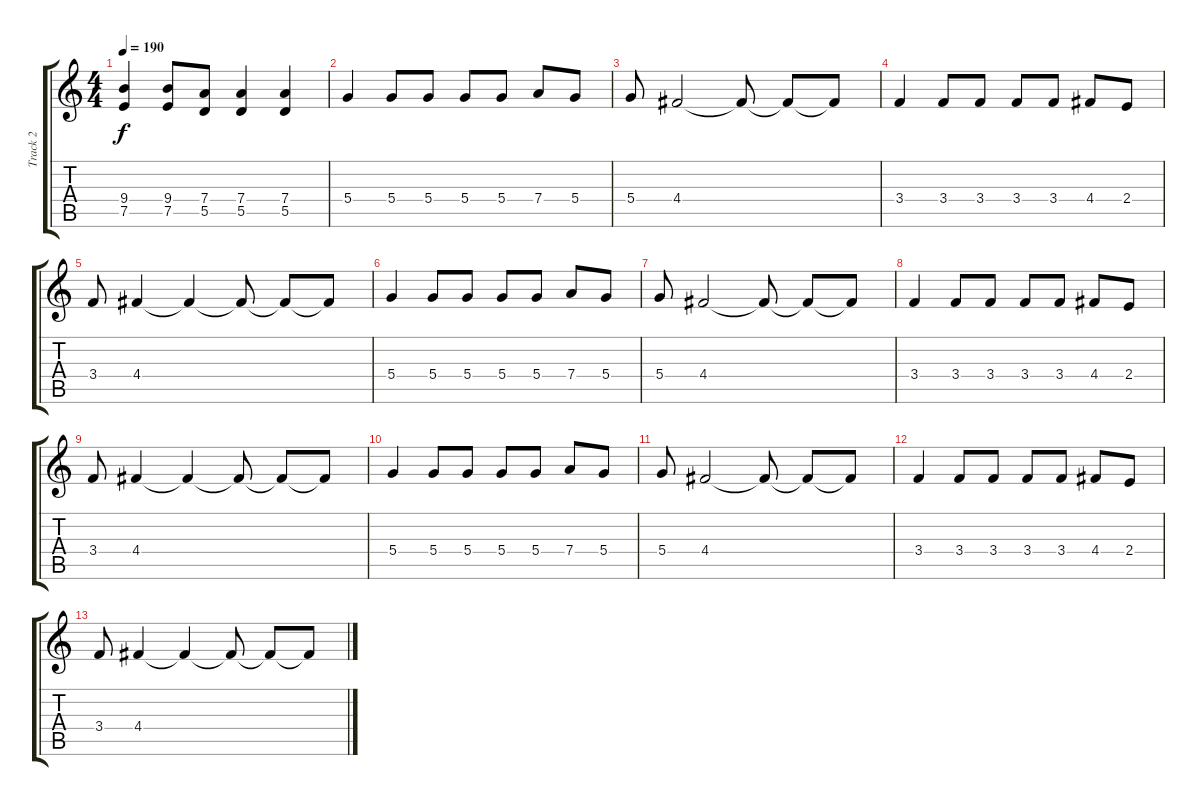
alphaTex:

\track ("Track 2" "Track 2") {instrument distortionguitar}
\staff {score tabs}
\tuning (E4 B3 G3 D3 A2 E2) {hide}
\ts (4 4)
\tempo 190
\clef g2
\ks c
(9.4 7.5).4{dy f} (9.4 7.5).8 (7.4 5.5).8 (7.4 5.5).4 (7.4 5.5).4 |
5.4.4 5.4.8 5.4.8 5.4.8 5.4.8 7.4.8 5.4.8 |
5.4.8 4.4.2 4.4{t}.8 4.4{t}.8 4.4{t}.8 |
3.4.4 3.4.8 3.4.8 3.4.8 3.4.8 4.4.8 2.4.8 |
3.4.8 4.4.4 4.4{t}.4 4.4{t}.8 4.4{t}.8 4.4{t}.8 |
5.4.4 5.4.8 5.4.8 5.4.8 5.4.8 7.4.8 5.4.8 |
5.4.8 4.4.2 4.4{t}.8 4.4{t}.8 4.4{t}.8 |
3.4.4 3.4.8 3.4.8 3.4.8 3.4.8 4.4.8 2.4.8 |
3.4.8 4.4.4 4.4{t}.4 4.4{t}.8 4.4{t}.8 4.4{t}.8 |
5.4.4 5.4.8 5.4.8 5.4.8 5.4.8 7.4.8 5.4.8 |
5.4.8 4.4.2 4.4{t}.8 4.4{t}.8 4.4{t}.8 |
3.4.4 3.4.8 3.4.8 3.4.8 3.4.8 4.4.8 2.4.8 |
3.4.8 4.4.4 4.4{t}.4 4.4{t}.8 4.4{t}.8 4.4{t}.8
